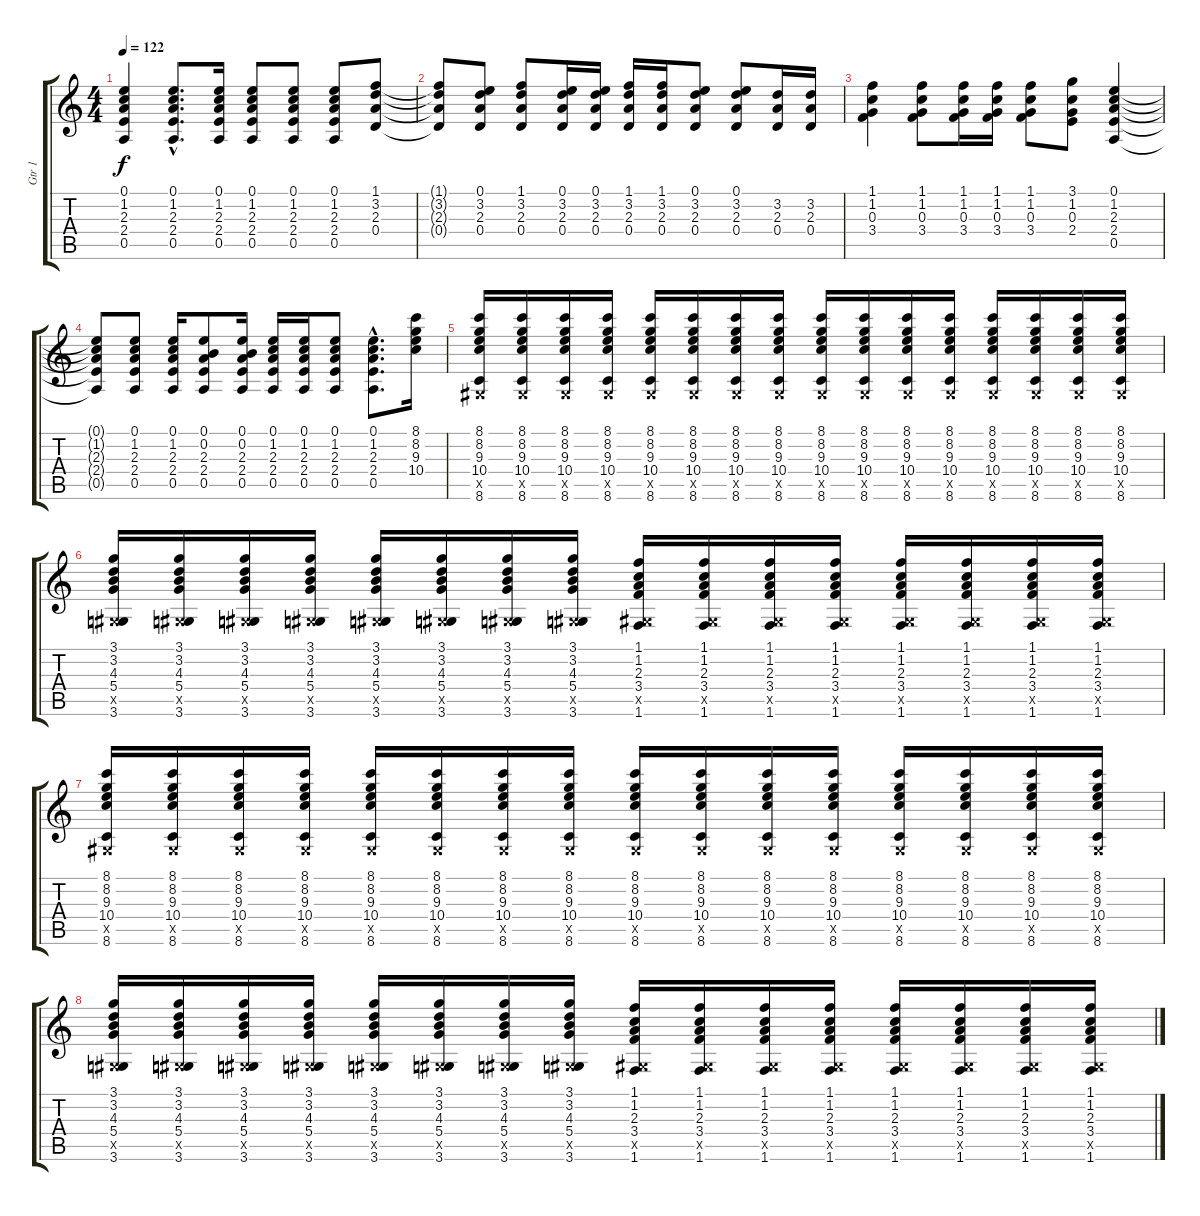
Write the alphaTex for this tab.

\track ("Gtr 1" "Gtr 1") {instrument overdrivenguitar}
\staff {score tabs}
\tuning (E4 B3 G3 D3 A2 E2) {hide}
\ts (4 4)
\tempo 122
\clef g2
\ks c
(0.1 1.2 2.3 2.4 0.5).4{dy f} (0.1{hac} 1.2{hac} 2.3{hac} 2.4{hac} 0.5{hac}).8{d} (0.1 1.2 2.3 2.4 0.5).16 (0.1 1.2 2.3 2.4 0.5).8 (0.1 1.2 2.3 2.4 0.5).8 (0.1 1.2 2.3 2.4 0.5).8 (1.1 3.2 2.3 0.4).8 |
(1.1{t} 3.2{t} 2.3{t} 0.4{t}).8 (0.1 3.2 2.3 0.4).8 (1.1 3.2 2.3 0.4).8 (0.1 3.2 2.3 0.4).16 (0.1 3.2 2.3 0.4).16 (1.1 3.2 2.3 0.4).16 (1.1 3.2 2.3 0.4).16 (0.1 3.2 2.3 0.4).8 (0.1 3.2 2.3 0.4).8 (3.2 2.3 0.4).16 (3.2 2.3 0.4).16 |
(1.1 1.2 0.3 3.4).4 (1.1 1.2 0.3 3.4).8 (1.1 1.2 0.3 3.4).16 (1.1 1.2 0.3 3.4).16 (1.1 1.2 0.3 3.4).8 (3.1 1.2 0.3 2.4).8 (0.1 1.2 2.3 2.4 0.5).4 |
(0.1{t} 1.2{t} 2.3{t} 2.4{t} 0.5{t}).8 (0.1 1.2 2.3 2.4 0.5).8 (0.1 1.2 2.3 2.4 0.5).16 (0.1 0.2 2.3 2.4 0.5).8 (0.1 0.2 2.3 2.4 0.5).16 (0.1 1.2 2.3 2.4 0.5).16 (0.1 1.2 2.3 2.4 0.5).16 (0.1 1.2 2.3 2.4 0.5).8 (0.1{hac} 1.2{hac} 2.3{hac} 2.4{hac} 0.5{hac}).8{d} (8.1 8.2 9.3 10.4).16 |
(8.1 8.2 9.3 10.4 -1.5{x} 8.6).16 (8.1 8.2 9.3 10.4 -1.5{x} 8.6).16 (8.1 8.2 9.3 10.4 -1.5{x} 8.6).16 (8.1 8.2 9.3 10.4 -1.5{x} 8.6).16 (8.1 8.2 9.3 10.4 -1.5{x} 8.6).16 (8.1 8.2 9.3 10.4 -1.5{x} 8.6).16 (8.1 8.2 9.3 10.4 -1.5{x} 8.6).16 (8.1 8.2 9.3 10.4 -1.5{x} 8.6).16 (8.1 8.2 9.3 10.4 -1.5{x} 8.6).16 (8.1 8.2 9.3 10.4 -1.5{x} 8.6).16 (8.1 8.2 9.3 10.4 -1.5{x} 8.6).16 (8.1 8.2 9.3 10.4 -1.5{x} 8.6).16 (8.1 8.2 9.3 10.4 -1.5{x} 8.6).16 (8.1 8.2 9.3 10.4 -1.5{x} 8.6).16 (8.1 8.2 9.3 10.4 -1.5{x} 8.6).16 (8.1 8.2 9.3 10.4 -1.5{x} 8.6).16 |
(3.1 3.2 4.3 5.4 -1.5{x} 3.6).16 (3.1 3.2 4.3 5.4 -1.5{x} 3.6).16 (3.1 3.2 4.3 5.4 -1.5{x} 3.6).16 (3.1 3.2 4.3 5.4 -1.5{x} 3.6).16 (3.1 3.2 4.3 5.4 -1.5{x} 3.6).16 (3.1 3.2 4.3 5.4 -1.5{x} 3.6).16 (3.1 3.2 4.3 5.4 -1.5{x} 3.6).16 (3.1 3.2 4.3 5.4 -1.5{x} 3.6).16 (1.1 1.2 2.3 3.4 -1.5{x} 1.6).16 (1.1 1.2 2.3 3.4 -1.5{x} 1.6).16 (1.1 1.2 2.3 3.4 -1.5{x} 1.6).16 (1.1 1.2 2.3 3.4 -1.5{x} 1.6).16 (1.1 1.2 2.3 3.4 -1.5{x} 1.6).16 (1.1 1.2 2.3 3.4 -1.5{x} 1.6).16 (1.1 1.2 2.3 3.4 -1.5{x} 1.6).16 (1.1 1.2 2.3 3.4 -1.5{x} 1.6).16 |
(8.1 8.2 9.3 10.4 -1.5{x} 8.6).16 (8.1 8.2 9.3 10.4 -1.5{x} 8.6).16 (8.1 8.2 9.3 10.4 -1.5{x} 8.6).16 (8.1 8.2 9.3 10.4 -1.5{x} 8.6).16 (8.1 8.2 9.3 10.4 -1.5{x} 8.6).16 (8.1 8.2 9.3 10.4 -1.5{x} 8.6).16 (8.1 8.2 9.3 10.4 -1.5{x} 8.6).16 (8.1 8.2 9.3 10.4 -1.5{x} 8.6).16 (8.1 8.2 9.3 10.4 -1.5{x} 8.6).16 (8.1 8.2 9.3 10.4 -1.5{x} 8.6).16 (8.1 8.2 9.3 10.4 -1.5{x} 8.6).16 (8.1 8.2 9.3 10.4 -1.5{x} 8.6).16 (8.1 8.2 9.3 10.4 -1.5{x} 8.6).16 (8.1 8.2 9.3 10.4 -1.5{x} 8.6).16 (8.1 8.2 9.3 10.4 -1.5{x} 8.6).16 (8.1 8.2 9.3 10.4 -1.5{x} 8.6).16 |
(3.1 3.2 4.3 5.4 -1.5{x} 3.6).16 (3.1 3.2 4.3 5.4 -1.5{x} 3.6).16 (3.1 3.2 4.3 5.4 -1.5{x} 3.6).16 (3.1 3.2 4.3 5.4 -1.5{x} 3.6).16 (3.1 3.2 4.3 5.4 -1.5{x} 3.6).16 (3.1 3.2 4.3 5.4 -1.5{x} 3.6).16 (3.1 3.2 4.3 5.4 -1.5{x} 3.6).16 (3.1 3.2 4.3 5.4 -1.5{x} 3.6).16 (1.1 1.2 2.3 3.4 -1.5{x} 1.6).16 (1.1 1.2 2.3 3.4 -1.5{x} 1.6).16 (1.1 1.2 2.3 3.4 -1.5{x} 1.6).16 (1.1 1.2 2.3 3.4 -1.5{x} 1.6).16 (1.1 1.2 2.3 3.4 -1.5{x} 1.6).16 (1.1 1.2 2.3 3.4 -1.5{x} 1.6).16 (1.1 1.2 2.3 3.4 -1.5{x} 1.6).16 (1.1 1.2 2.3 3.4 -1.5{x} 1.6).16
